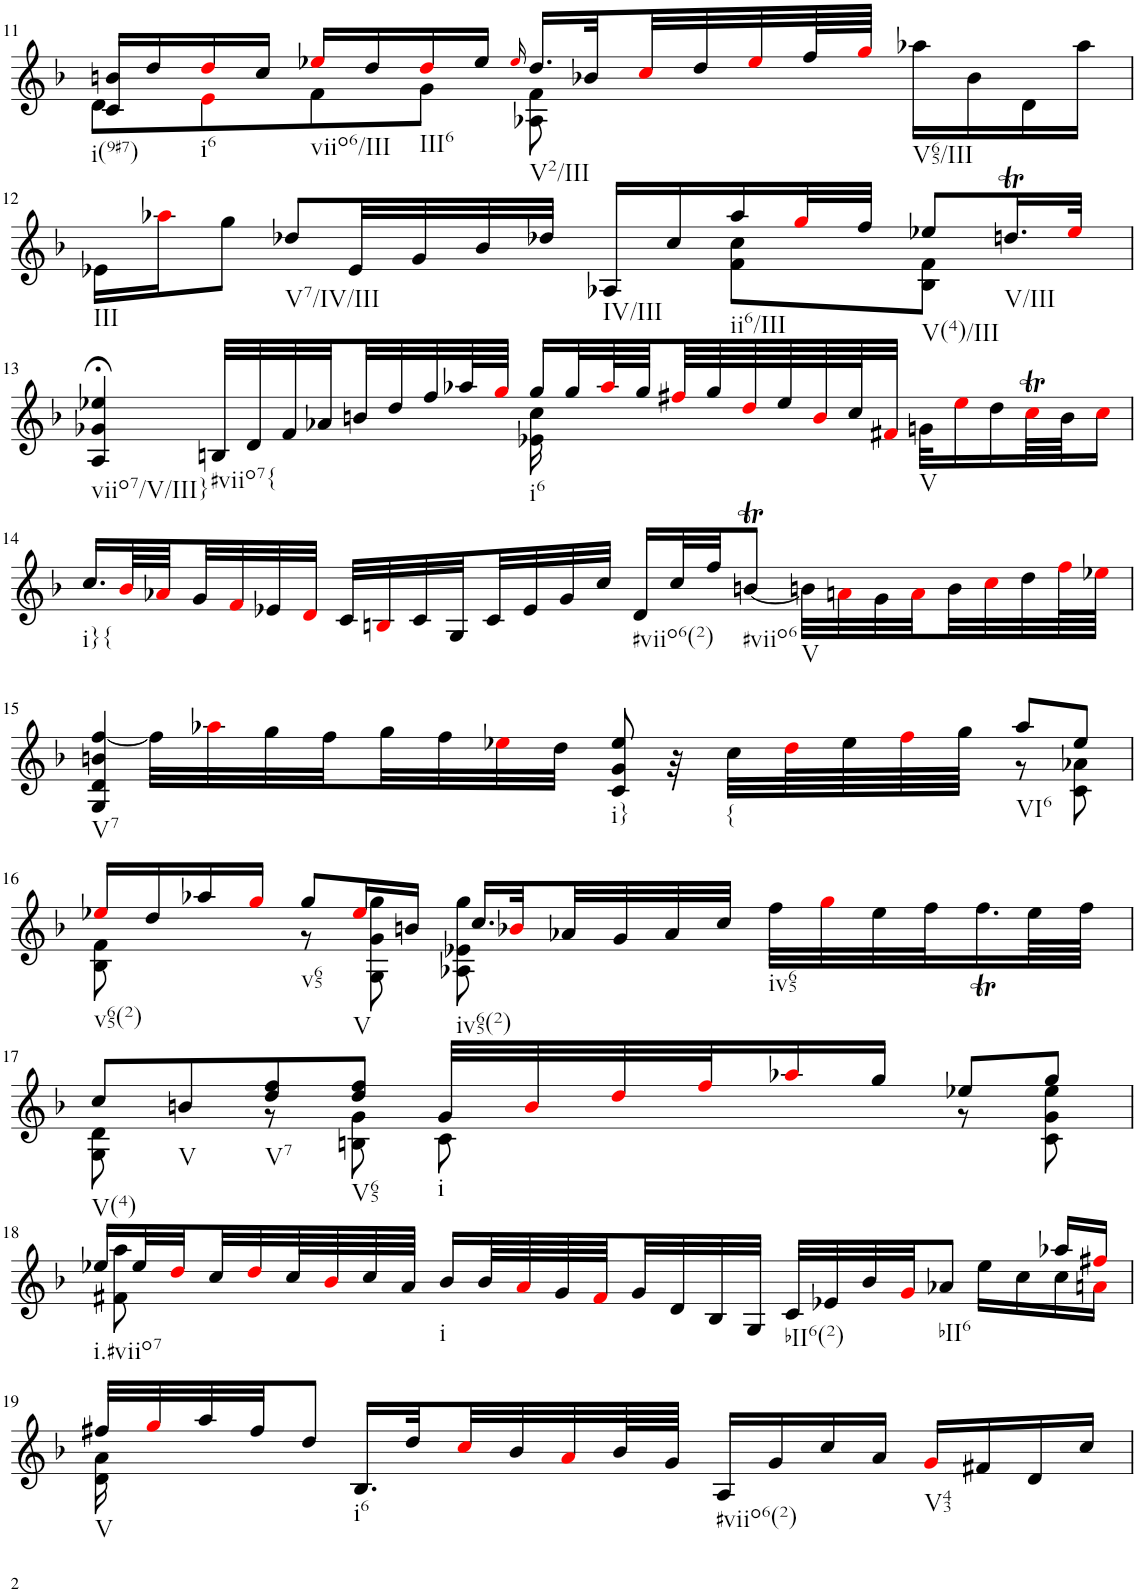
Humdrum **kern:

**kern
*part1
*staff1
*I"violine
*I'Vln
!!LO:PB:g=z
*clefG2
*k[b-]
*M4/4
=11
*^
!LO:TX:b:t=i(9#7)	!
16c/ 16bn/LL	8d\L
16dd/	.
!LO:TX:b:t=i6	!
16ddi/	8ei\
16cc/JJ	.
!LO:TX:b:t=viio6/III	!
16ee-Xi/LL	8f\
16dd/	.
!LO:TX:b:t=III6	!
16ddi/	8g\J
16ee-/JJ	.
16qee-i/	.
!LO:TX:b:t=V2/III	!
16.dd/LL	8A-X\ 8f\
32b-X/L	.
32cci/	8ryy
32dd/	.
32ee-i/	.
64ff/L	.
64ggi/JJJJ	.
!LO:TX:b:t=V65/III	!
4ryy	16aa-X\LL
.	16b-\
.	16d\
.	16aa-\JJ
!!LO:LB:g=z	!!
=12	=12
!LO:TX:b:t=III	!
4ryy	16e-X\LL
.	16aa-Xi\J
.	8gg\J
!LO:TX:b:t=V7/IV/III	!
8dd-X/L	4.ryy
32e-/LL	.
32g/	.
32b-/	.
32dd-X/JJJ	.
!LO:TX:b:t=IV/III	!
16A-X/LL	.
16cc/	.
!LO:TX:b:t=ii6/III	!
16aa-/	8f\ 8cc\L
32ggi/L	.
32ff/JJJ	.
!LO:TX:b:t=V(4)/III	!
8ee-X/L	8B-\ 8f\J
!LO:TX:b:t=V/III	!
16.ddnT/L	8ryy
32ee-i/JJk	.
!!LO:LB:g=z	!!
=13	=13
!LO:TX:b:t=viio7/V/III}	!
4A/;< 4g-X/;< 4ee-X/;<	2ryy
!LO:TX:b:t=#viio7{	!
32Bn/LLL	.
32d/	.
32f/	.
32a-X/	.
32bn/	.
32dd/	.
32ff/	.
64aa-X/L	.
64ggi/JJJJ	.
!LO:TX:b:t=i6	!
16gg/LL	16e-X\ 16cc\
32gg/L	4..ryy
64aa-i/L	.
64gg/	.
64ff#Xi/	.
64gg/	.
64ddi/	.
64ee-/	.
64bi/	.
64cc/J	.
32f#Xi/JJJ	.
!LO:TX:b:t=V	!
32gn\KLL	.
16ee-i\	.
16dd\	.
64ccTi\LL	.
64b\JJ	.
16cci\JJ	.
!!LO:LB:g=z	!!
=14	=14
!LO:TX:b:t=i}{	!
16.cc/LL	2.ryy
64b-i/LL	.
64a-Xi/J	.
32g/	.
32fi/	.
32e-X/	.
32di/JJJ	.
32c/LLL	.
32Bni/	.
32c/	.
32G/	.
32c/	.
32e-/	.
32g/	.
32cc/JJJ	.
!LO:TX:b:t=#viio6(2)	!
16d/LL	.
32cc/L	.
32ff/JJ	.
!LO:TX:b:t=#viio6	!
[8bnt/J	.
!LO:TX:b:t=V	!
4ryy	32bn\LLL]
.	32ani\
.	32g\
.	32ai\
.	32b\
.	32cci\
.	32dd\
.	64ffi\L
.	64ee-Xi\JJJJ
!!LO:LB:g=z	!!
=15	=15
!LO:TX:b:t=V7	!
4G/ 4d/ 4bn/ [4ff/	4ryy
4ryy	32ff\LLL]
.	32aa-Xi\
.	32gg\
.	32ff\
.	32gg\
.	32ff\
.	32ee-Xi\
.	32dd\JJJ
!LO:TX:b:t=i}	!
8c/ 8g/ 8ee-/	8ryy
!LO:TX:b:t={	!
8ryy	32r
.	32cc\LLL
.	64ddi\L
.	64ee-\
.	64ffi\
.	64gg\JJJJ
!LO:TX:b:t=VI6	!
8aa-/L	8r
8ee-/J	8c\ 8a-X\
!!LO:LB:g=z	!!
=16	=16
!LO:TX:b:t=v65(2)	!
16ee-Xi/LL	8B-\ 8f\
16dd/	.
16aa-X/	8ryy
16ggi/JJ	.
!LO:TX:b:t=v65	!
8gg/L	8r
!LO:TX:b:t=V	!
16ee-i/L	8G\ 8g\ 8gg\
16bn/JJ	.
!LO:TX:b:t=iv65(2)	!
16.cc/LL	8A-X\ 8e-X\ 8gg\
32b-Xi/L	.
32a-X/	8ryy
32g/	.
32a-/	.
32cc/JJJ	.
!LO:TX:b:t=iv65	!
4ryy	32ff\LLL
.	32ggi\
.	32ee-\
.	32ff\J
.	16.ffT\
.	64ee-\LL
.	64ff\JJJJ
!!LO:LB:g=z	!!
=17	=17
!LO:TX:b:t=V(4)	!
8cc/L	8G\ 8d\
!LO:TX:b:t=V	!
8bn/	8ryy
!LO:TX:b:t=V7	!
8dd/ 8ff/	8r
!LO:TX:b:t=V65	!
8dd/ 8ff/J	8Bn\ 8g\
!LO:TX:b:t=i	!
32g/LLL	8c\
32bi/	.
32ddi/	.
32ffi/J	.
16aa-Xi/	8ryy
16gg/JJ	.
8ee-X/L	8r
8gg/J	8c\ 8g\ 8ee-\
!!LO:LB:g=z	!!
=18	=18
!LO:TX:b:t=i.#viio7	!
16ee-X/LL	8f#X\ 8aa\
32ee-/L	.
32ddi/	.
32cc/	8ryy
32ddi/	.
64cc/L	.
64b-i/	.
64cc/	.
64a/JJJJ	.
*v	*v
!LO:TX:b:t=i
16b-/LL
64b-/LL
64ai/
64g/
64f#i/J
32g/
32d/
32B-/
32G/JJJ
!LO:TX:b:t=bII6(2)
32c/LLL
32e-X/
32b-/
32gi/JJ
!LO:TX:b:t=bII6
8a-X/J
*^
8ryy	16ee-\LL
.	16cc\
16aa-X/LL	16cc\
16ff#Xi/JJ	16ani\JJ
!!LO:LB:g=z	!!
=19	=19
!LO:TX:b:t=V	!
32ff#X/LLL	16d\ 16a\
32ggi/	.
32aa/	2...ryy
32ff#/JJ	.
8dd/J	.
!LO:TX:b:t=i6	!
16.B-/LL	.
32dd/L	.
32cci/	.
32b-/	.
32ai/	.
64b-/L	.
64g/JJJJ	.
!LO:TX:b:t=#viio6(2)	!
16A/LL	.
16g/	.
16cc/	.
16a/JJ	.
!LO:TX:b:t=V43	!
16gi/LL	.
16f#X/	.
16d/	.
16cc/JJ	.
*v	*v
=
*-
